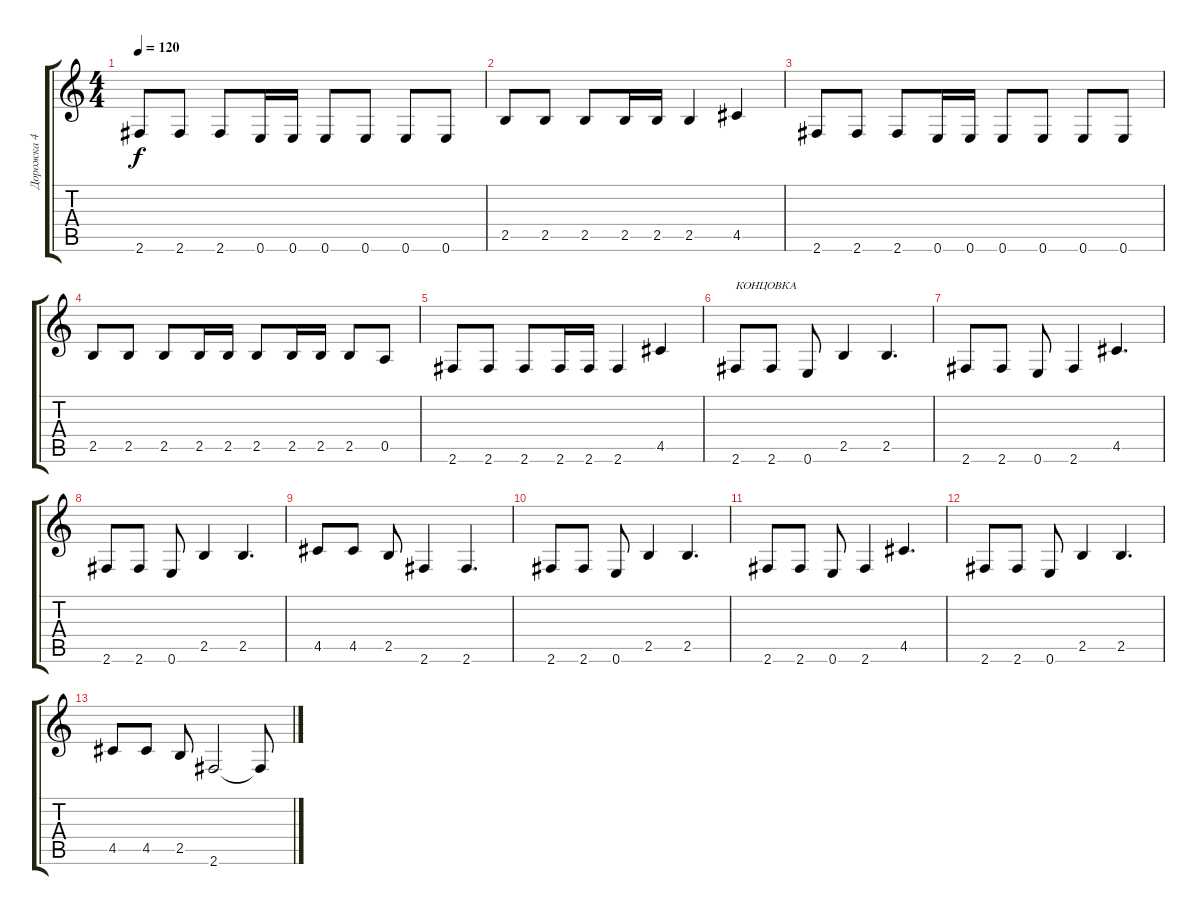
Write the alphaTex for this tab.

\track ("Дорожка 4" "Дорожка 4") {instrument electricbasspick}
\staff {score tabs}
\tuning (E4 B3 G3 D3 A2 E2) {hide}
\ts (4 4)
\tempo 120
\clef g2
\ks c
2.6.8{dy f} 2.6.8 2.6.8 0.6.16 0.6.16 0.6.8 0.6.8 0.6.8 0.6.8 |
2.5.8 2.5.8 2.5.8 2.5.16 2.5.16 2.5.4 4.5.4 |
2.6.8 2.6.8 2.6.8 0.6.16 0.6.16 0.6.8 0.6.8 0.6.8 0.6.8 |
2.5.8 2.5.8 2.5.8 2.5.16 2.5.16 2.5.8 2.5.16 2.5.16 2.5.8 0.5.8 |
2.6.8 2.6.8 2.6.8 2.6.16 2.6.16 2.6.4 4.5.4 |
2.6.8{txt "КОНЦОВКА"} 2.6.8 0.6.8 2.5.4 2.5.4{d} |
2.6.8 2.6.8 0.6.8 2.6.4 4.5.4{d} |
2.6.8 2.6.8 0.6.8 2.5.4 2.5.4{d} |
4.5.8 4.5.8 2.5.8 2.6.4 2.6.4{d} |
2.6.8 2.6.8 0.6.8 2.5.4 2.5.4{d} |
2.6.8 2.6.8 0.6.8 2.6.4 4.5.4{d} |
2.6.8 2.6.8 0.6.8 2.5.4 2.5.4{d} |
4.5.8 4.5.8 2.5.8 2.6.2 2.6{t}.8
